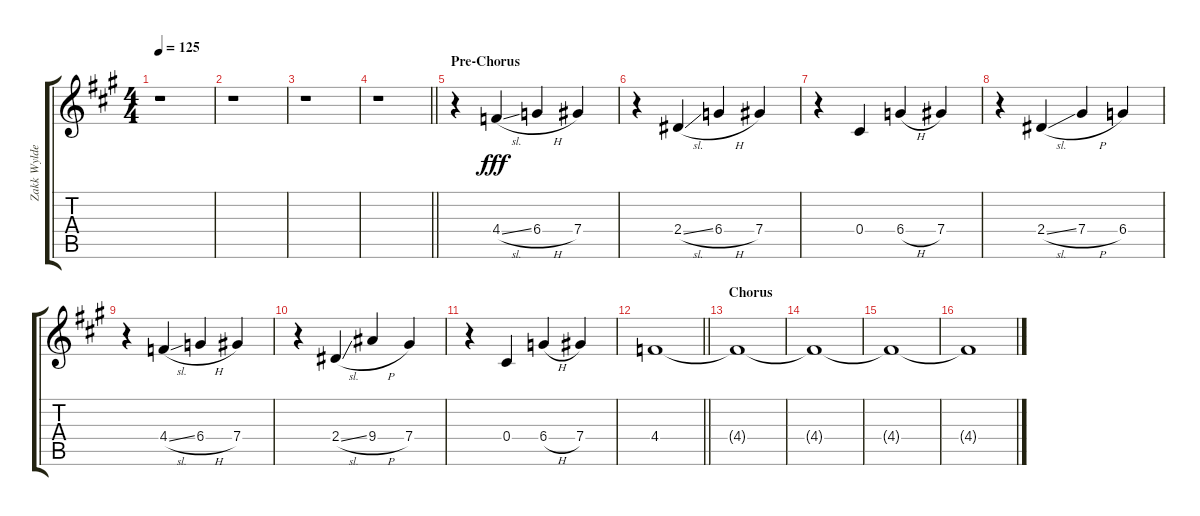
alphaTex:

\track ("Zakk Wylde - Lead Guitar II" "Zakk Wylde") {instrument distortionguitar}
\staff {score tabs}
\tuning (Eb4 Bb3 Gb3 Db3 Ab2 Eb2) {hide}
\ts (4 4)
\tempo 125
\clef g2
\ks a
r.1{dy fff} |
r.1 |
r.1 |
\barLineRight lightlight
r.1 |
\section ("" "Pre-Chorus")
r.4 4.4{sl}.4 6.4{h}.4 7.4.4 |
r.4 2.4{sl}.4 6.4{h}.4 7.4.4 |
r.4 0.4.4 6.4{h}.4 7.4.4 |
r.4 2.4{sl}.4 7.4{h}.4 6.4.4 |
r.4 4.4{sl}.4 6.4{h}.4 7.4.4 |
r.4 2.4{sl}.4 9.4{h}.4 7.4.4 |
r.4 0.4.4 6.4{h}.4 7.4.4 |
\barLineRight lightlight
4.4.1 |
\section ("" "Chorus")
4.4{t}.1 |
4.4{t}.1 |
4.4{t}.1 |
4.4{t}.1
